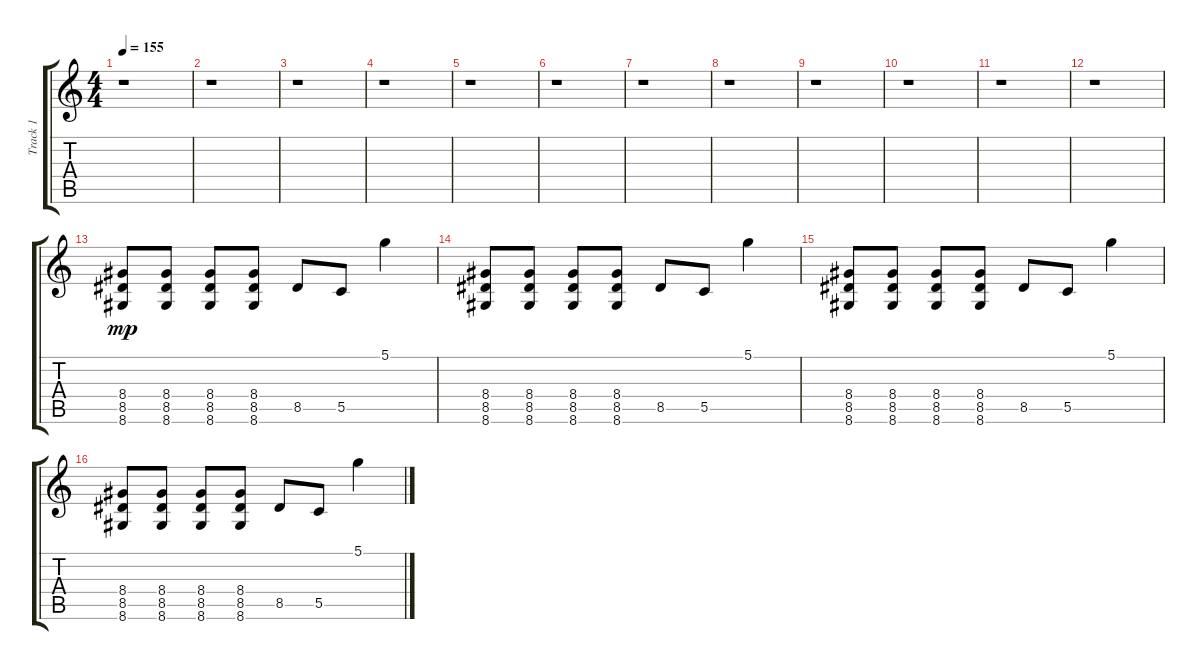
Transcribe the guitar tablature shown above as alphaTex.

\track ("Track 1" "Track 1") {instrument overdrivenguitar}
\staff {score tabs}
\tuning (D4 A3 F3 C3 G2 C2) {hide}
\ts (4 4)
\tempo 155
\clef g2
\ks c
r.1{dy f} |
r.1 |
r.1 |
r.1 |
r.1 |
r.1 |
r.1 |
r.1 |
r.1 |
r.1 |
r.1 |
r.1 |
(8.4 8.5 8.6).8{dy mp} (8.4 8.5 8.6).8 (8.4 8.5 8.6).8 (8.4 8.5 8.6).8 8.5.8 5.5.8 5.1.4 |
(8.4 8.5 8.6).8 (8.4 8.5 8.6).8 (8.4 8.5 8.6).8 (8.4 8.5 8.6).8 8.5.8 5.5.8 5.1.4 |
(8.4 8.5 8.6).8 (8.4 8.5 8.6).8 (8.4 8.5 8.6).8 (8.4 8.5 8.6).8 8.5.8 5.5.8 5.1.4 |
(8.4 8.5 8.6).8 (8.4 8.5 8.6).8 (8.4 8.5 8.6).8 (8.4 8.5 8.6).8 8.5.8 5.5.8 5.1.4
